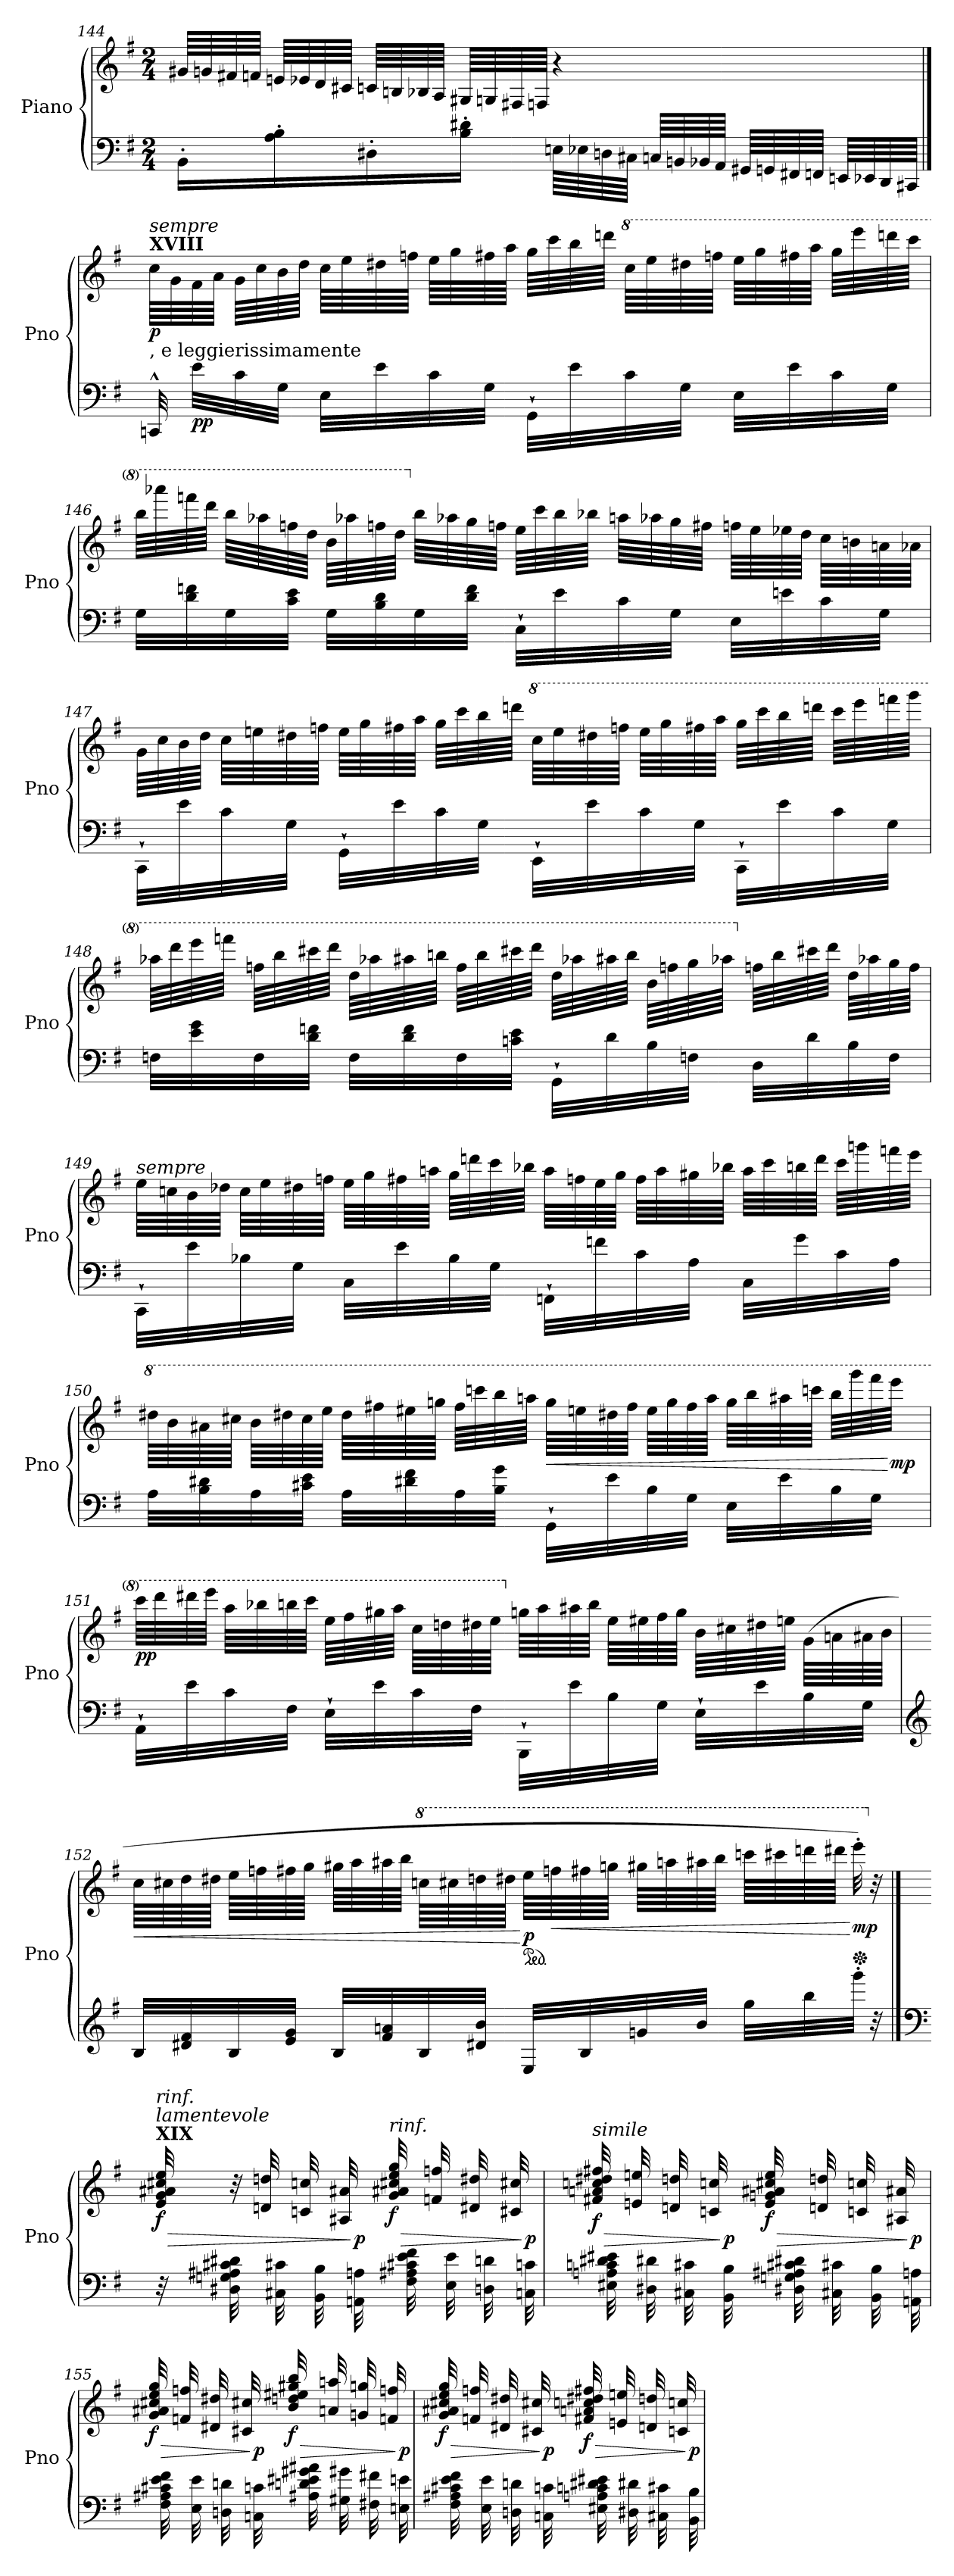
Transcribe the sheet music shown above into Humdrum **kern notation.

**kern	**kern	**dynam
*part1	*part1	*part1
*staff2	*staff1	*staff1/2
*I"Piano	*	*
*I'Pno	*	*
!!LO:LB:g=z
*clefF4	*clefG2	*
*k[f#]	*k[f#]	*
*M2/4	*M2/4	*
=144	=144	=144
16BB'\LL	64g#X/LLLL	.
.	64gn/	.
.	64f#X/	.
.	64fn/JJJJ	.
16A\' 16B\'	64en/LLLL	.
.	64e-X/	.
.	64d/	.
.	64c#X/JJJJ	.
16D#X'\	64cn/LLLL	.
.	64Bn/	.
.	64B-X/	.
.	64A/JJJJ	.
16B\' 16d#X\'JJ	64G#X/LLLL	.
.	64Gn/	.
.	64F#X/	.
.	64Fn/JJJJ	.
64En\LLLL	4r	.
64E-X\	.	.
64Dn\	.	.
64C#X\JJJJ	.	.
64Cn/LLLL	.	.
64BBn/	.	.
64BB-X/	.	.
64AA/JJJJ	.	.
64GG#X/LLLL	.	.
64GGn/	.	.
64FF#X/	.	.
64FFn/JJJJ	.	.
64EEn/LLLL	.	.
64EE-X/	.	.
64DD/	.	.
64CC#X/JJJJ	.	.
!!LO:PB:g=z
==145	==145	==145
!	!LO:TX:a:B:t=XVIII	!
!	!LO:TX:a:i:t=sempre	!
!	!LO:TX:b:t=, e leggierissimamente	!
!	!	!LO:DY:b
32CCn^^/	64cc\LLLL	p
.	64g\	.
!	!	!LO:DY:b=2
32e\LLL	64f#\	pp
.	64a\JJJJ	.
32c\	64g\LLLL	.
.	64cc\	.
32G\JJJ	64b\	.
.	64dd\JJJJ	.
32E\LLL	64cc\LLLL	.
.	64ee\	.
32e\	64dd#X\	.
.	64ffn\JJJJ	.
32c\	64ee\LLLL	.
.	64gg\	.
32G\JJJ	64ff#X\	.
.	64aa\JJJJ	.
32GG`\LLL	64gg\LLLL	.
.	64ccc\	.
32e\	64bb\	.
.	64dddn\JJJJ	.
*	*8va	*
32c\	64ccc\LLLL	.
.	64eee\	.
32G\JJJ	64ddd#X\	.
.	64fffn\JJJJ	.
32E\LLL	64eee\LLLL	.
.	64ggg\	.
32e\	64fff#X\	.
.	64aaa\JJJJ	.
32c\	64ggg\LLLL	.
.	64eeee\	.
32G\JJJ	64ddddn\	.
.	64cccc\JJJJ	.
!!LO:LB:g=z
=146	=146	=146
32G\LLL	64bbb\LLLL	.
.	64aaaa-X\	.
32d\ 32fn\	64ffffn\	.
.	64dddd\JJJJ	.
32G\	64bbb\LLLL	.
.	64aaa-X\	.
32c\ 32e\JJJ	64fffn\	.
.	64ddd\JJJJ	.
32G\LLL	64bb\LLLL	.
.	64aaa-X\	.
32B\ 32d\	64fffn\	.
.	64ddd\JJJJ	.
*	*X8va	*
32G\	64bb\LLLL	.
.	64aa-X\	.
32d\ 32f\JJJ	64gg\	.
.	64ffn\JJJJ	.
32C`\LLL	64ee\LLLL	.
.	64ccc\	.
32e\	64bb\	.
.	64bb-X\JJJJ	.
32c\	64aan\LLLL	.
.	64aa-X\	.
32G\JJJ	64gg\	.
.	64ff#X\JJJJ	.
32E\LLL	64ffn\LLLL	.
.	64ee\	.
32en\	64ee-X\	.
.	64dd\JJJJ	.
32c\	64cc\LLLL	.
.	64bn\	.
32G\JJJ	64an\	.
.	64a-X\JJJJ	.
!!LO:LB:g=z
=147	=147	=147
32CC`\LLL	64g\LLLL	.
.	64cc\	.
32e\	64b\	.
.	64dd\JJJJ	.
32c\	64cc\LLLL	.
.	64een\	.
32G\JJJ	64dd#X\	.
.	64ffn\JJJJ	.
32GG`\LLL	64ee\LLLL	.
.	64gg\	.
32e\	64ff#X\	.
.	64aa\JJJJ	.
32c\	64gg\LLLL	.
.	64ccc\	.
32G\JJJ	64bb\	.
.	64dddn\JJJJ	.
*	*8va	*
32EE`\LLL	64ccc\LLLL	.
.	64eee\	.
32e\	64ddd#X\	.
.	64fffn\JJJJ	.
32c\	64eee\LLLL	.
.	64ggg\	.
32G\JJJ	64fff#X\	.
.	64aaa\JJJJ	.
32CC`\LLL	64ggg\LLLL	.
.	64cccc\	.
32e\	64bbb\	.
.	64ddddn\JJJJ	.
32c\	64cccc\LLLL	.
.	64eeee\	.
32G\JJJ	64ffffn\	.
.	64gggg\JJJJ	.
!!LO:LB:g=z
=148	=148	=148
32Fn\LLL	64aaa-X\LLLL	.
.	64dddd\	.
32e\ 32g\	64eeee\	.
.	64ffffn\JJJJ	.
32F\	64fffn\LLLL	.
.	64bbb\	.
32d\ 32fn\JJJ	64cccc#X\	.
.	64dddd\JJJJ	.
32F\LLL	64ddd\LLLL	.
.	64aaa-X\	.
32d\ 32f\	64aaa#X\	.
.	64bbbn\JJJJ	.
32F\	64fff\LLLL	.
.	64bbb\	.
32cn\ 32e\JJJ	64cccc#X\	.
.	64dddd\JJJJ	.
32GG`\LLL	64ddd\LLLL	.
.	64aaa-X\	.
32d\	64aaa#X\	.
.	64bbb\JJJJ	.
32B\	64bb\LLLL	.
.	64fffn\	.
32Fn\JJJ	64ggg\	.
.	64aaa-X\JJJJ	.
*	*X8va	*
32D\LLL	64ffn\LLLL	.
.	64bb\	.
32d\	64ccc#X\	.
.	64ddd\JJJJ	.
32B\	64dd\LLLL	.
.	64aa-X\	.
32F\JJJ	64gg\	.
.	64ff\JJJJ	.
!!LO:LB:g=z
=149	=149	=149
!	!LO:TX:a:i:t=sempre	!
32CC`\LLL	64ee\LLLL	.
.	64ccn\	.
32e\	64b\	.
.	64dd-X\JJJJ	.
32B-X\	64cc\LLLL	.
.	64ee\	.
32G\JJJ	64dd#X\	.
.	64ffn\JJJJ	.
32C\LLL	64ee\LLLL	.
.	64gg\	.
32e\	64ff#X\	.
.	64aan\JJJJ	.
32B-\	64gg\LLLL	.
.	64dddn\	.
32G\JJJ	64ccc\	.
.	64bb-X\JJJJ	.
32FFn`\LLL	64aa\LLLL	.
.	64ffn\	.
32fn\	64ee\	.
.	64gg\JJJJ	.
32c\	64ff\LLLL	.
.	64aa\	.
32A\JJJ	64gg#X\	.
.	64bb-X\JJJJ	.
32C\LLL	64aa\LLLL	.
.	64ccc\	.
32g\	64bbn\	.
.	64ddd\JJJJ	.
32c\	64ccc\LLLL	.
.	64gggn\	.
32A\JJJ	64fffn\	.
.	64eee\JJJJ	.
!!LO:PB:g=z
=150	=150	=150
*	*8va	*
32A\LLL	64ddd#X\LLLL	.
.	64bb\	.
32B\ 32d#X\	64aa#X\	.
.	64ccc#X\JJJJ	.
32A\	64bb\LLLL	.
.	64ddd#X\	.
32c#X\ 32e\JJJ	64ccc#\	.
.	64eee\JJJJ	.
32A\LLL	64ddd#\LLLL	.
.	64fff#X\	.
32d#X\ 32f#\	64eee#X\	.
.	64gggn\JJJJ	.
32A\	64fff#\LLLL	.
.	64ccccn\	.
32B\ 32g\JJJ	64bbb\	.
.	64aaan\JJJJ	.
!	!	!LO:HP:b
32GG`\LLL	64ggg\LLLL	<
.	64eeen\	.
32e\	64ddd#X\	.
.	64fff#\JJJJ	.
32B\	64eee\LLLL	.
.	64ggg\	.
32G\JJJ	64fff#\	.
.	64aaa\JJJJ	.
32E\LLL	64ggg\LLLL	.
.	64bbb\	.
32e\	64aaa#X\	.
.	64ccccn\JJJJ	.
32B\	64bbb\LLLL	.
.	64gggg\	.
32G\JJJ	64ffff#\	.
!	!	!LO:DY:n=1:b
.	64eeee\JJJJ	[ mp
!!LO:LB:g=z
=151	=151	=151
!	!	!LO:DY:b
32AA`\LLL	64cccc\LLLL	pp
.	64dddd\	.
32e\	64dddd#X\	.
.	64eeee\JJJJ	.
32c\	64aaa\LLLL	.
.	64bbb-X\	.
32F#\JJJ	64bbbn\	.
.	64cccc\JJJJ	.
32E`\LLL	64eee\LLLL	.
.	64fff#\	.
32e\	64ggg#X\	.
.	64aaa\JJJJ	.
32c\	64ccc\LLLL	.
.	64dddn\	.
32F#\JJJ	64ddd#X\	.
.	64eee\JJJJ	.
*	*X8va	*
32BBB`/LLL	64ggn\LLLL	.
.	64aa\	.
32e\	64aa#X\	.
.	64bb\JJJJ	.
32B\	64ee\LLLL	.
.	64ee#X\	.
32G\JJJ	64ff#\	.
.	64gg\JJJJ	.
32E`\LLL	64b\LLLL	.
.	64cc#X\	.
32e\	64dd#X\	.
.	64een\JJJJ	.
32B\	(64g\LLLL	.
.	64an\	.
32G\JJJ	64a#X\	.
.	64b\JJJJ	.
!!LO:LB:g=z
=152	=152	=152
*clefG2	*	*
!	!	!LO:HP:b
32B/LLL	64cc\LLLL	<
.	64cc#X\	.
32d#X/ 32f#/	64dd\	.
.	64dd#X\JJJJ	.
32B/	64ee\LLLL	.
.	64ffn\	.
32e/ 32g/JJJ	64ff#X\	.
.	64gg\JJJJ	.
32B/LLL	64gg#X\LLLL	.
.	64aa\	.
32f#/ 32an/	64aa#X\	.
.	64bb\JJJJ	.
*	*8va	*
32B/	64cccn\LLLL	.
.	64ccc#X\	.
32d#X/ 32b/JJJ	64dddn\	.
.	64ddd#X\JJJJ	.
*	*ped	*
!	!	!LO:DY:n=1:b
32E/LLL	64eee\LLLL	[ p
!	!	!LO:HP:b
.	64fffn\	<
32B/	64fff#X\	.
.	64gggn\JJJJ	.
32gn/	64ggg#X\LLLL	.
.	64aaan\	.
32b/JJJ	64aaa#X\	.
.	64bbb\JJJJ	.
32gg\LLL	64ccccn\LLLL	.
.	64cccc#X\	.
32bb\	64ddddn\	.
.	64dddd#X\JJJJ	.
*	*Xped	*
!	!	!LO:DY:n=2:b
32ggg'\JJJ	32eeee'\)	[ mp
*	*X8va	*
32r	32r	.
!!LO:LB:g=z
==153	==153	==153
*clefF4	*	*
!	!LO:TX:a:B:t=XIX	!
!	!LO:TX:a:i:t=lamentevole	!
!	!LO:TX:a:i:t=rinf.	!
!	!	!LO:HP:b
!	!	!LO:DY:n=1:b
32r	(32e/ 32g/ 32a#X/ 32cc#X/ 32ee/	> f
32D#X\ 32Gn\ 32A#X\ 32c#X\ 32d#X\	32r	.
32ryy	32dn/ 32ddn/	.
32C#X\ 32c#X\	32ryy	.
32ryy	32cn/ 32ccn/	.
32BB\ 32B\	32ryy	.
32ryy	32A#X/ 32a#X/	.
!	!	!LO:DY:n=2:b
32AAn\ 32An\)	32ryy	] p
!	!LO:TX:a:i:t=rinf.	!
!	!	!LO:HP:b
!	!	!LO:DY:n=3:b
32ryy	(32g/ 32a#X/ 32cc#X/ 32ee/ 32gg/	> f
32F#\ 32A#X\ 32c#X\ 32e\ 32f#\	32ryy	.
32ryy	32fn/ 32ffn/	.
32E\ 32e\	32ryy	.
32ryy	32d#X/ 32dd#X/	.
32Dn\ 32dn\	32ryy	.
32ryy	32c#X/ 32cc#X/	.
!	!	!LO:DY:n=4:b
32Cn\ 32cn\)	32ryy	] p
=154	=154	=154
!	!LO:TX:a:i:t=simile	!
!	!	!LO:HP:b
!	!	!LO:DY:n=1:b
32ryy	(32f#X/ 32an/ 32ccn/ 32dd#X/ 32ff#X/	> f
32E#X\ 32An\ 32cn\ 32d#X\ 32e#X\	32ryy	.
32ryy	32en/ 32een/	.
32D#X\ 32d#X\	32ryy	.
32ryy	32dn/ 32ddn/	.
32C#X\ 32c#X\	32ryy	.
32ryy	32cn/ 32ccn/	.
!	!	!LO:DY:n=2:b
32BB\ 32B\)	32ryy	] p
!	!	!LO:HP:b
!	!	!LO:DY:n=3:b
32ryy	(32e/ 32gn/ 32a#X/ 32cc#X/ 32ee/	> f
32D#X\ 32Gn\ 32A#X\ 32c#X\ 32d#X\	32ryy	.
32ryy	32dn/ 32ddn/	.
32C#X\ 32c#X\	32ryy	.
32ryy	32cn/ 32ccn/	.
32BB\ 32B\	32ryy	.
32ryy	32A#X/ 32a#X/	.
!	!	!LO:DY:n=4:b
32AAn\ 32An\)	32ryy	] p
!!LO:LB:g=z
=155	=155	=155
!	!	!LO:HP:b
!	!	!LO:DY:n=1:b
32ryy	(32g/ 32a#X/ 32cc#X/ 32ee/ 32gg/	> f
32F#\ 32A#X\ 32c#X\ 32e\ 32f#\	32ryy	.
32ryy	32fn/ 32ffn/	.
32E\ 32e\	32ryy	.
32ryy	32d#X/ 32dd#X/	.
32Dn\ 32dn\	32ryy	.
32ryy	32c#X/ 32cc#X/	.
!	!	!LO:DY:n=2:b
32Cn\ 32cn\)	32ryy	] p
!	!	!LO:HP:b
!	!	!LO:DY:n=3:b
32ryy	(32b/ 32ddn/ 32ee#X/ 32gg#X/ 32bb/	> f
32A#X\ 32dn\ 32e#X\ 32g#X\ 32a#X\	32ryy	.
32ryy	32an/ 32aan/	.
32G#X\ 32g#X\	32ryy	.
32ryy	32gn/ 32ggn/	.
32F#X\ 32f#X\	32ryy	.
32ryy	32fn/ 32ffn/	.
!	!	!LO:DY:n=4:b
32En\ 32en\)	32ryy	] p
=156	=156	=156
!	!	!LO:HP:b
!	!	!LO:DY:n=1:b
32ryy	(32g/ 32a#X/ 32cc#X/ 32ee/ 32gg/	> f
32F#\ 32A#X\ 32c#X\ 32e\ 32f#\	32ryy	.
32ryy	32fn/ 32ffn/	.
32E\ 32e\	32ryy	.
32ryy	32d#X/ 32dd#X/	.
32Dn\ 32dn\	32ryy	.
32ryy	32c#X/ 32cc#X/	.
!	!	!LO:DY:n=2:b
32Cn\ 32cn\)	32ryy	] p
!	!	!LO:HP:b
!	!	!LO:DY:n=3:b
32ryy	(32f#X/ 32an/ 32ccn/ 32dd#X/ 32ff#X/	> f
32E#X\ 32An\ 32cn\ 32d#X\ 32e#X\	32ryy	.
32ryy	32en/ 32een/	.
32D#X\ 32d#X\	32ryy	.
32ryy	32dn/ 32ddn/	.
32C#X\ 32c#X\	32ryy	.
32ryy	32cn/ 32ccn/	.
!	!	!LO:DY:n=4:b
32BB\ 32B\)	32ryy	] p
=	=	=
*-	*-	*-
